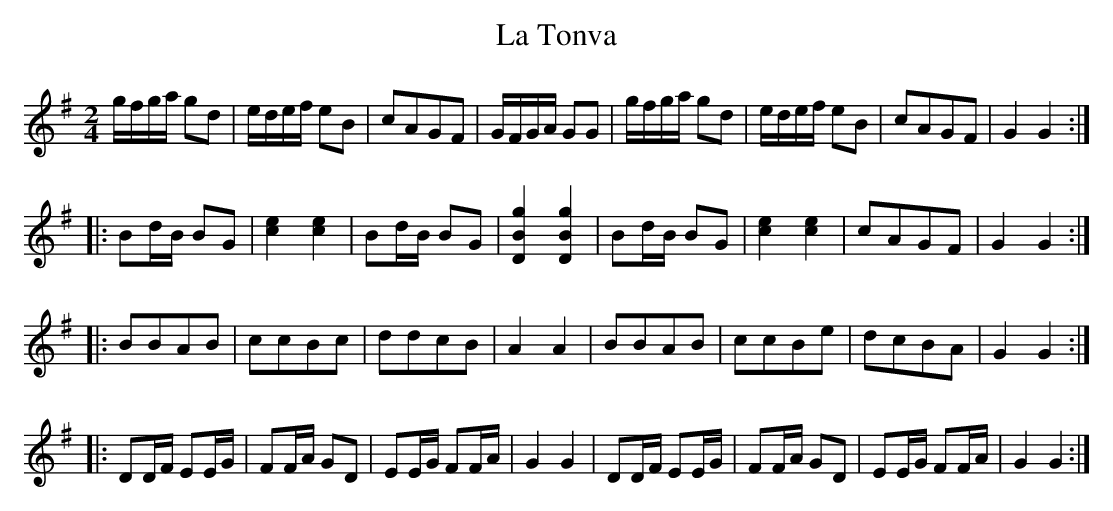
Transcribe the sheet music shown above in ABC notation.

X:1
T:Tonva, La
M:2/4
L:1/8
K:G
g/f/g/a/ gd | e/d/e/f/ eB | cAGF | G/F/G/A/ GG | g/f/g/a/ gd | e/d/e/f/ eB | cAGF | G2G2 :|
|: Bd/B/ BG | [c2e2][c2e2] | Bd/B/ BG | [D2B2g2][D2B2g2] | Bd/B/ BG | [c2e2][c2e2] | cAGF | G2G2 :|
|: BBAB | ccBc | ddcB | A2A2 | BBAB | ccBe | dcBA | G2G2 :|
|: DD/F/ EE/G/ | FF/A/ GD | EE/G/ FF/A/ | G2 G2 | DD/F/ EE/G/ | FF/A/ GD | EE/G/ FF/A/ | G2G2 :|
